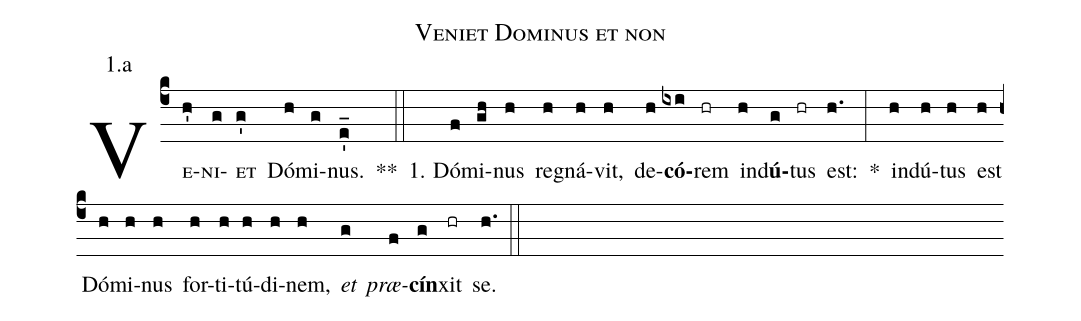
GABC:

name:Veniet Dominus et non;
office-part:Antiphona;
mode:1;
annotation:1.a;
%%
(c4) V<sc>e(h')ni(g)et</sc>(g') Dó(h)mi(g)nus.(e'_)  **(::)
1. Dó(f)mi(gh)nus(h) re(h)gná(h)vit,(h) de(h)<b>có</b>(ixi)rem(hr) ind(h)<b>ú</b>(g)tus(hr) est:(h.) *(:) ind(h)ú(h)tus(h) est(h) Dó(h)mi(h)nus(h) for(h)ti(h)tú(h)di(h)nem,(h) <i>et</i>(g) <i>præ</i>(f)<b>cín</b>(g)xit(hr) se.(h.) (::)
